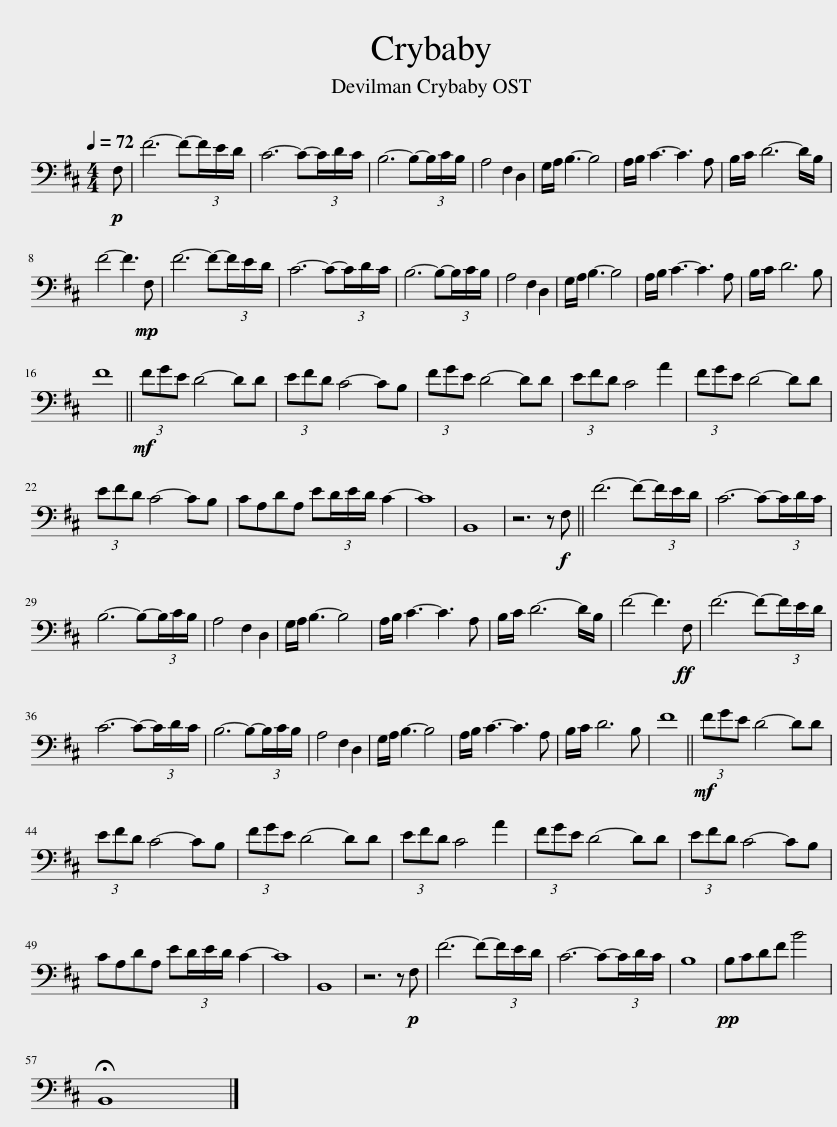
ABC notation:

X:1
L:1/8
Q:1/4=72
M:4/4
I:linebreak $
K:D
V:1 bass
V:1
!p! F, | F6- F-(3F/E/D/ | C6- C-(3C/D/C/ | B,6- B,-(3B,/C/B,/ | A,4 F,2 D,2 | %5
 G,/A,/ B,3- B,4 | A,/B,/ C3- C3 A, | B,/C/ D6- D/B,/ |$ F4- F3!mp! F, | F6- F-(3F/E/D/ | %10
 C6- C-(3C/D/C/ | B,6- B,-(3B,/C/B,/ | A,4 F,2 D,2 | G,/A,/ B,3- B,4 | A,/B,/ C3- C3 A, | %15
 B,/C/ D6 B, |$ F8 ||!mf! (3FGE D4- DD | (3EFD C4- CB, | (3FGE D4- DD | %20
 (3EFD C4 A2 | (3FGE D4- DD |$ (3EFD C4- CB, | CA,DA, E(3D/E/D/ C2- | C8 | %25
 B,,8 | z6 z!f! F, || F6- F-(3F/E/D/ | C6- C-(3C/D/C/ |$ B,6- B,-(3B,/C/B,/ | %30
 A,4 F,2 D,2 | G,/A,/ B,3- B,4 | A,/B,/ C3- C3 A, | B,/C/ D6- D/B,/ | F4- F3!ff! F, | %35
 F6- F-(3F/E/D/ |$ C6- C-(3C/D/C/ | B,6- B,-(3B,/C/B,/ | A,4 F,2 D,2 | G,/A,/ B,3- B,4 | %40
 A,/B,/ C3- C3 A, | B,/C/ D6 B, | F8 ||!mf! (3FGE D4- DD |$ (3EFD C4- CB, | %45
 (3FGE D4- DD | (3EFD C4 A2 | (3FGE D4- DD | (3EFD C4- CB, |$ CA,DA, E(3D/E/D/ C2- | %50
 C8 | B,,8 | z6 z!p! F, | F6- F-(3F/E/D/ | C6- C-(3C/D/C/ | %55
 B,8 |!pp! B,CDF B4 |$ !fermata!B,,8 |] %58
